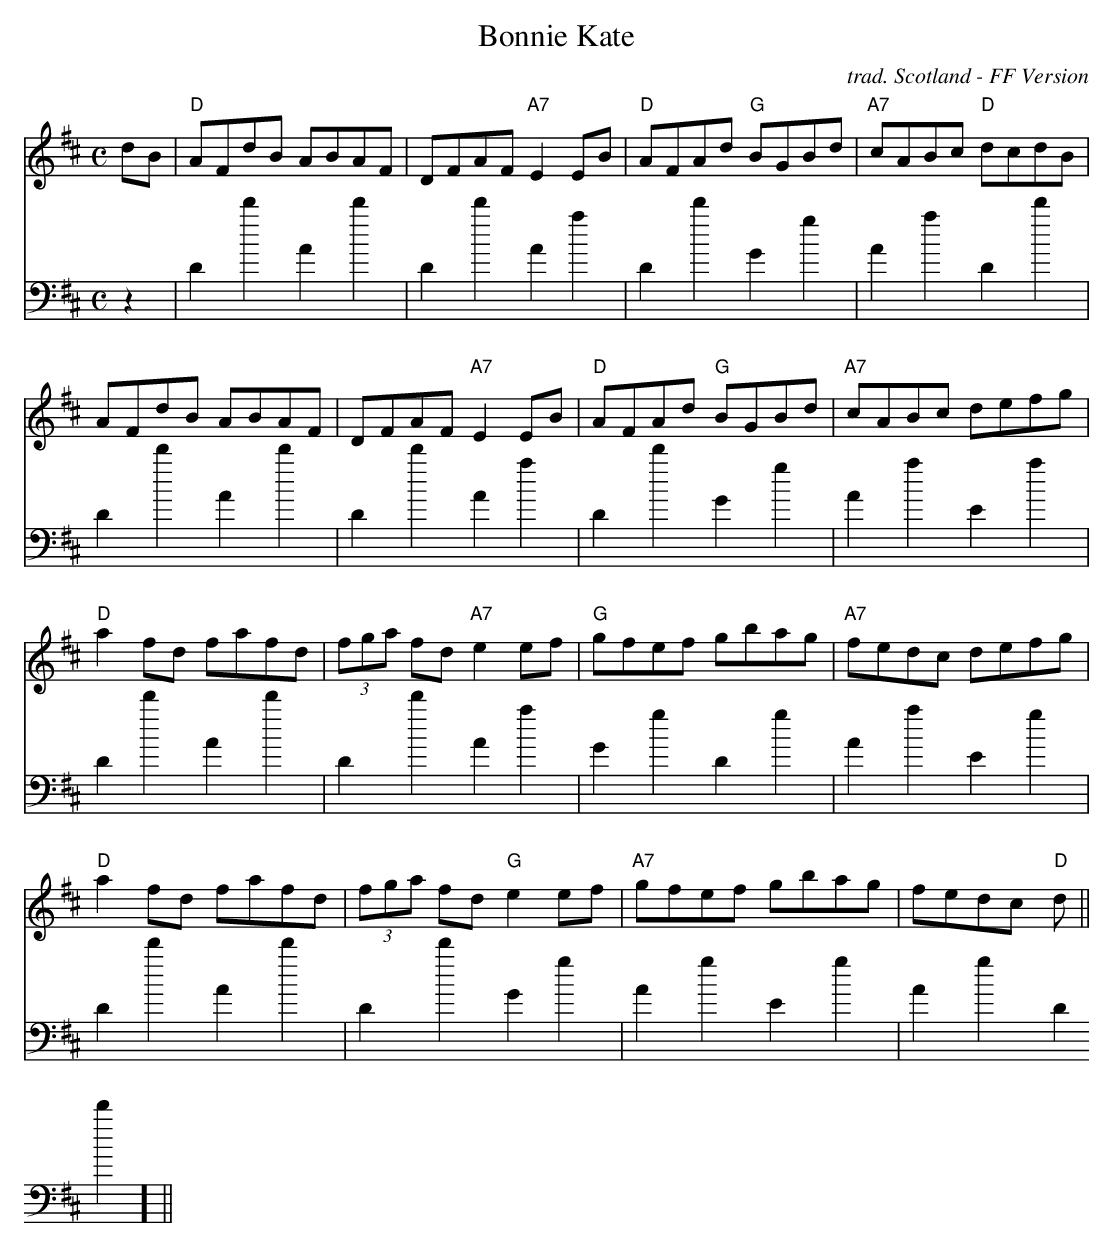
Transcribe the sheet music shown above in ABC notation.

X:1
T:Bonnie Kate
M:C
L:1/8
O:trad. Scotland - FF Version
%%score (T1) (B1)
V:T1           clef=treble
V:B1   clef=bass
K:D
[V:T1] dB|"D"AFdB   ABAF   | DFAF     "A7"E2 EB | "D"AFAd "G"BGBd  | "A7"cABc "D"dcdB     |
[V:B1] z2|   D2 d'2 A2 d'2 | D2 d'2       A2 a2 |    D2 d'2  G2 g2 |     A2 a2   D2 d'2   |
[V:T1]       AFdB   ABAF   | DFAF     "A7"E2 EB | "D"AFAd "G"BGBd  | "A7"cABc    defg     |
[V:B1]       D2 d'2 A2 d'2 | D2 d'2       A2 a2 |    D2 d'2  G2 g2 |     A2 a2   E2 a2    |
[V:T1]    "D"a2 fd  fafd   |(3 fga fd "A7"e2 ef | "G"gfef    gbag  | "A7"fedc    defg     |
[V:B1]       D2 d'2 A2 d'2 | D2 d'2       A2 a2 |    G2 g2   D2 g2 |     A2 a2   E2 g2    |
[V:T1]    "D"a2 fd  fafd   |(3 fga fd  "G"e2 ef |"A7"gfef    gbag  |     fedc "D"d        ||
[V:B1]       D2 d'2 A2 d'2 | D2 d'2       G2 g2 |    A2 g2   E2 g2 |     A2 g2 [ D2 d'2 ] ||
